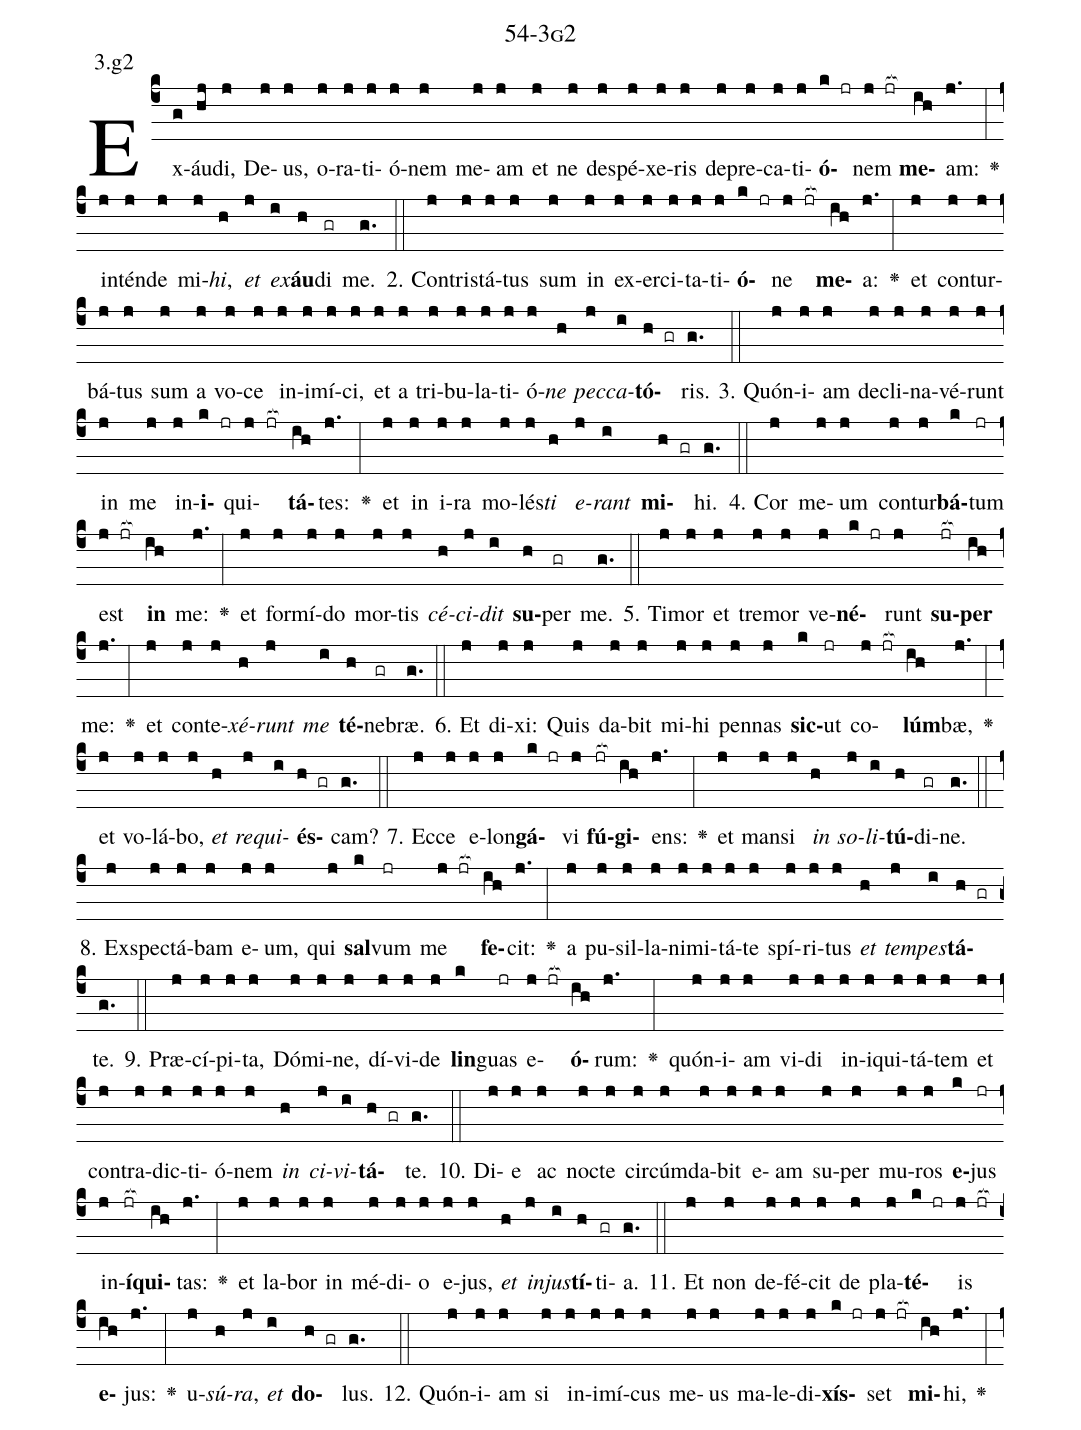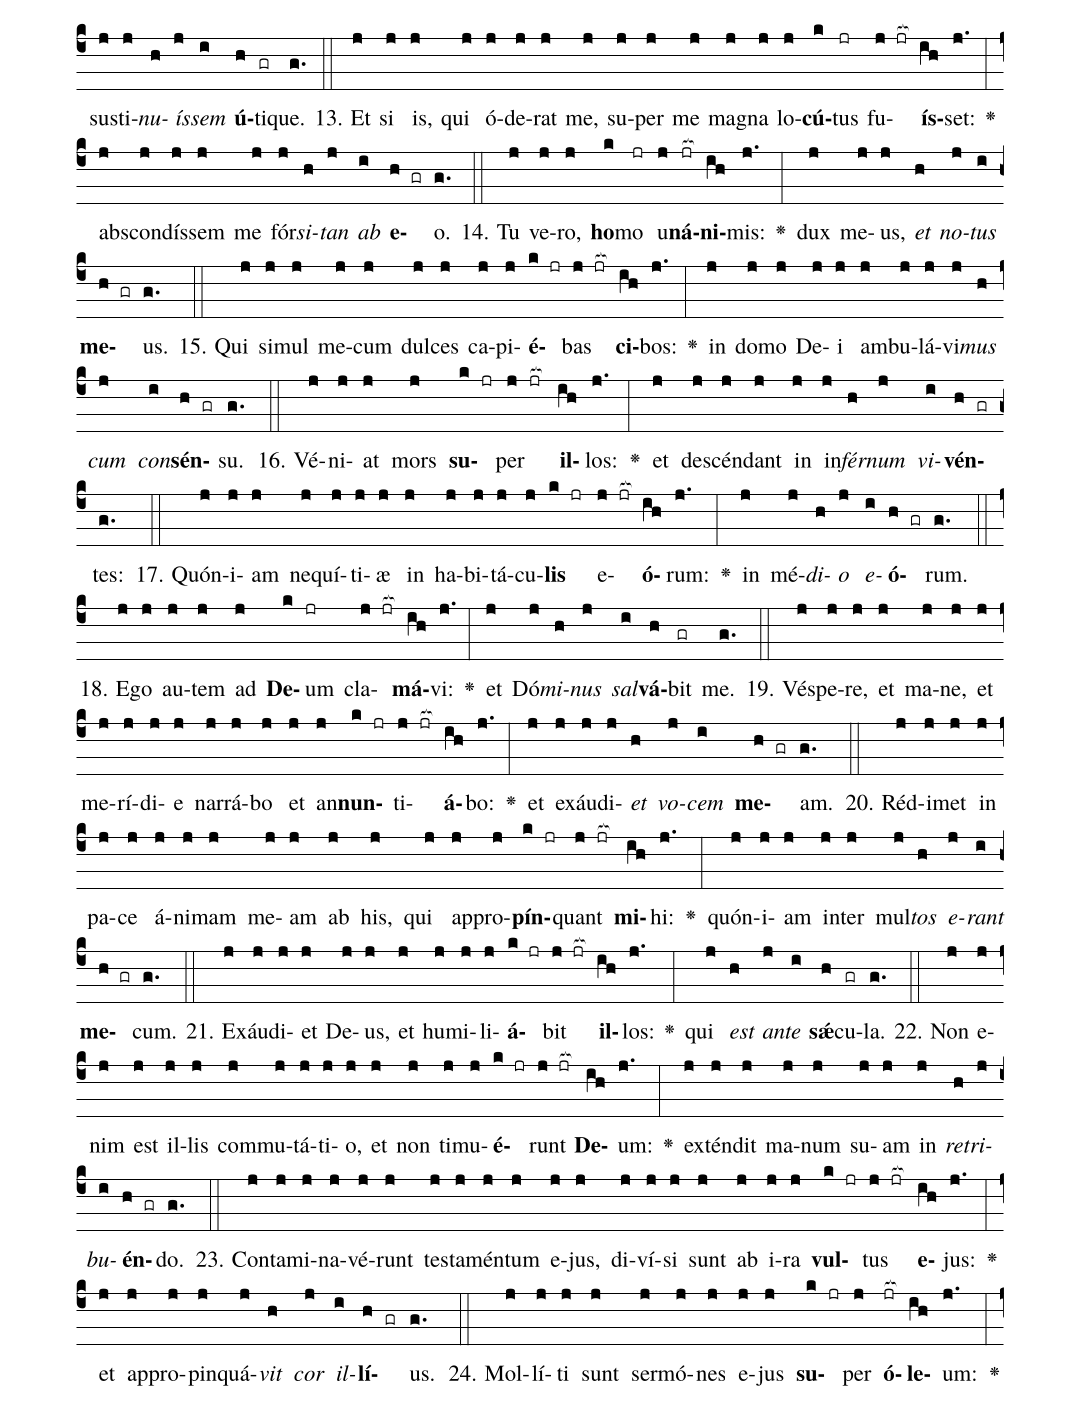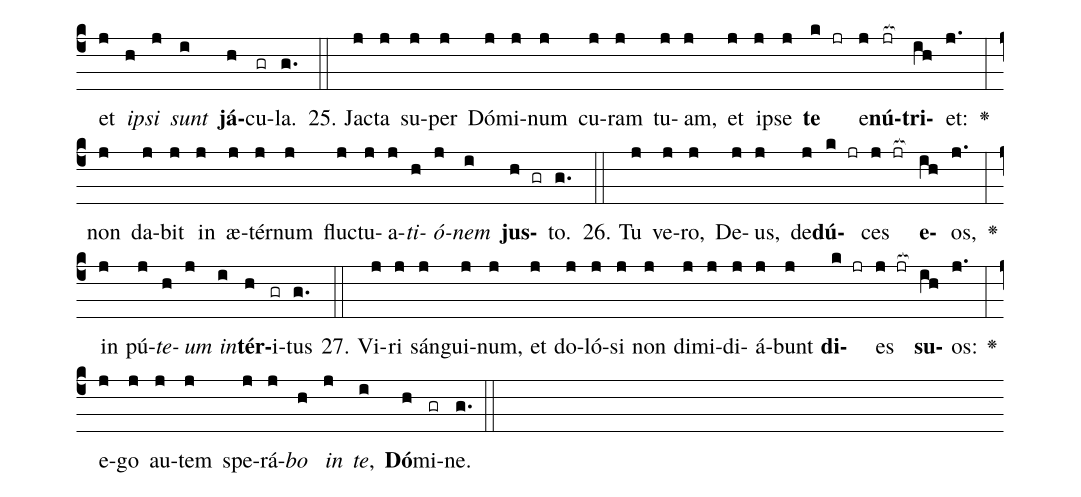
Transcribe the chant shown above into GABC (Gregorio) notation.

name: 54-3g2;
annotation: 3.g2;
%%
(c4)Ex(g)áu(hj)di,(j) De(j)us,(j) o(j)ra(j)ti(j)ó(j)nem(j) me(j)am(j) et(j) ne(j) de(j)spé(j)xe(j)ris(j) de(j)pre(j)ca(j)ti(j)<b>ó</b>(k jr)nem(j jr[ocb:1{]) <b>me</b>(ih[ocb:0}])am:(j.) <v>\greheightstar</v>(:) in(j)tén(j)de(j) mi(j)<i>hi</i>,(h) <i>et</i>(j) <i>ex</i>(i)<b>áu</b>(h)di(gr) me.(g.) (::)
2. Con(j)tris(j)tá(j)tus(j) sum(j) in(j) ex(j)er(j)ci(j)ta(j)ti(j)<b>ó</b>(k jr)ne(j jr[ocb:1{]) <b>me</b>(ih[ocb:0}])a:(j.) <v>\greheightstar</v>(:) et(j) con(j)tur(j)bá(j)tus(j) sum(j) a(j) vo(j)ce(j) in(j)i(j)mí(j)ci,(j) et(j) a(j) tri(j)bu(j)la(j)ti(j)ó(j)<i>ne</i>(h) <i>pec</i>(j)<i>ca</i>(i)<b>tó</b>(h gr)ris.(g.) (::)
3. Quón(j)i(j)am(j) de(j)cli(j)na(j)vé(j)runt(j) in(j) me(j) in(j)<b>i</b>(k jr)qui(j jr[ocb:1{])<b>tá</b>(ih[ocb:0}])tes:(j.) <v>\greheightstar</v>(:) et(j) in(j) i(j)ra(j) mo(j)lés(j)<i>ti</i>(h) <i>e</i>(j)<i>rant</i>(i) <b>mi</b>(h gr)hi.(g.) (::)
4. Cor(j) me(j)um(j) con(j)tur(j)<b>bá</b>(k)tum(jr) est(j jr[ocb:1{]) <b>in</b>(ih[ocb:0}]) me:(j.) <v>\greheightstar</v>(:) et(j) for(j)mí(j)do(j) mor(j)tis(j) <i>cé</i>(h)<i>ci</i>(j)<i>dit</i>(i) <b>su</b>(h)per(gr) me.(g.) (::)
5. Ti(j)mor(j) et(j) tre(j)mor(j) ve(j)<b>né</b>(k jr)runt(j) <b>su</b>(jr[ocb:1{])<b>per</b>(ih[ocb:0}]) me:(j.) <v>\greheightstar</v>(:) et(j) con(j)te(j)<i>xé</i>(h)<i>runt</i>(j) <i>me</i>(i) <b>té</b>(h)ne(gr)bræ.(g.) (::)
6. Et(j) di(j)xi:(j) Quis(j) da(j)bit(j) mi(j)hi(j) pen(j)nas(j) <b>sic</b>(k)ut(jr) co(j jr[ocb:1{])<b>lúm</b>(ih[ocb:0}])bæ,(j.) <v>\greheightstar</v>(:) et(j) vo(j)lá(j)bo,(j) <i>et</i>(h) <i>re</i>(j)<i>qui</i>(i)<b>és</b>(h gr)cam?(g.) (::)
7. Ec(j)ce(j) e(j)lon(j)<b>gá</b>(k jr)vi(j) <b>fú</b>(jr[ocb:1{])<b>gi</b>(ih[ocb:0}])ens:(j.) <v>\greheightstar</v>(:) et(j) man(j)si(j) <i>in</i>(h) <i>so</i>(j)<i>li</i>(i)<b>tú</b>(h)di(gr)ne.(g.) (::)
8. Ex(j)spec(j)tá(j)bam(j) e(j)um,(j) qui(j) <b>sal</b>(k)vum(jr) me(j jr[ocb:1{]) <b>fe</b>(ih[ocb:0}])cit:(j.) <v>\greheightstar</v>(:) a(j) pu(j)sil(j)la(j)ni(j)mi(j)tá(j)te(j) spí(j)ri(j)tus(j) <i>et</i>(h) <i>tem</i>(j)<i>pes</i>(i)<b>tá</b>(h gr)te.(g.) (::)
9. Præ(j)cí(j)pi(j)ta,(j) Dó(j)mi(j)ne,(j) dí(j)vi(j)de(j) <b>lin</b>(k)guas(jr) e(j jr[ocb:1{])<b>ó</b>(ih[ocb:0}])rum:(j.) <v>\greheightstar</v>(:) quón(j)i(j)am(j) vi(j)di(j) in(j)i(j)qui(j)tá(j)tem(j) et(j) con(j)tra(j)dic(j)ti(j)ó(j)nem(j) <i>in</i>(h) <i>ci</i>(j)<i>vi</i>(i)<b>tá</b>(h gr)te.(g.) (::)
10. Di(j)e(j) ac(j) noc(j)te(j) cir(j)cúm(j)da(j)bit(j) e(j)am(j) su(j)per(j) mu(j)ros(j) <b>e</b>(k)jus(jr) in(j)<b>í</b>(jr[ocb:1{])<b>qui</b>(ih[ocb:0}])tas:(j.) <v>\greheightstar</v>(:) et(j) la(j)bor(j) in(j) mé(j)di(j)o(j) e(j)jus,(j) <i>et</i>(h) <i>in</i>(j)<i>jus</i>(i)<b>tí</b>(h)ti(gr)a.(g.) (::)
11. Et(j) non(j) de(j)fé(j)cit(j) de(j) pla(j)<b>té</b>(k jr)is(j jr[ocb:1{]) <b>e</b>(ih[ocb:0}])jus:(j.) <v>\greheightstar</v>(:) u(j)<i>sú</i>(h)<i>ra</i>,(j) <i>et</i>(i) <b>do</b>(h gr)lus.(g.) (::)
12. Quón(j)i(j)am(j) si(j) in(j)i(j)mí(j)cus(j) me(j)us(j) ma(j)le(j)di(j)<b>xís</b>(k jr)set(j jr[ocb:1{]) <b>mi</b>(ih[ocb:0}])hi,(j.) <v>\greheightstar</v>(:) sus(j)ti(j)<i>nu</i>(h)<i>ís</i>(j)<i>sem</i>(i) <b>ú</b>(h)ti(gr)que.(g.) (::)
13. Et(j) si(j) is,(j) qui(j) ó(j)de(j)rat(j) me,(j) su(j)per(j) me(j) ma(j)gna(j) lo(j)<b>cú</b>(k)tus(jr) fu(j jr[ocb:1{])<b>ís</b>(ih[ocb:0}])set:(j.) <v>\greheightstar</v>(:) abs(j)con(j)dís(j)sem(j) me(j) fór(j)<i>si</i>(h)<i>tan</i>(j) <i>ab</i>(i) <b>e</b>(h gr)o.(g.) (::)
14. Tu(j) ve(j)ro,(j) <b>ho</b>(k)mo(jr) u(j)<b>ná</b>(jr[ocb:1{])<b>ni</b>(ih[ocb:0}])mis:(j.) <v>\greheightstar</v>(:) dux(j) me(j)us,(j) <i>et</i>(h) <i>no</i>(j)<i>tus</i>(i) <b>me</b>(h gr)us.(g.) (::)
15. Qui(j) si(j)mul(j) me(j)cum(j) dul(j)ces(j) ca(j)pi(j)<b>é</b>(k jr)bas(j jr[ocb:1{]) <b>ci</b>(ih[ocb:0}])bos:(j.) <v>\greheightstar</v>(:) in(j) do(j)mo(j) De(j)i(j) am(j)bu(j)lá(j)vi(j)<i>mus</i>(h) <i>cum</i>(j) <i>con</i>(i)<b>sén</b>(h gr)su.(g.) (::)
16. Vé(j)ni(j)at(j) mors(j) <b>su</b>(k jr)per(j jr[ocb:1{]) <b>il</b>(ih[ocb:0}])los:(j.) <v>\greheightstar</v>(:) et(j) de(j)scén(j)dant(j) in(j) in(j)<i>fér</i>(h)<i>num</i>(j) <i>vi</i>(i)<b>vén</b>(h gr)tes:(g.) (::)
17. Quón(j)i(j)am(j) ne(j)quí(j)ti(j)æ(j) in(j) ha(j)bi(j)tá(j)cu(j)<b>lis</b>(k jr) e(j jr[ocb:1{])<b>ó</b>(ih[ocb:0}])rum:(j.) <v>\greheightstar</v>(:) in(j) mé(j)<i>di</i>(h)<i>o</i>(j) <i>e</i>(i)<b>ó</b>(h gr)rum.(g.) (::)
18. E(j)go(j) au(j)tem(j) ad(j) <b>De</b>(k)um(jr) cla(j jr[ocb:1{])<b>má</b>(ih[ocb:0}])vi:(j.) <v>\greheightstar</v>(:) et(j) Dó(j)<i>mi</i>(h)<i>nus</i>(j) <i>sal</i>(i)<b>vá</b>(h)bit(gr) me.(g.) (::)
19. Vés(j)pe(j)re,(j) et(j) ma(j)ne,(j) et(j) me(j)rí(j)di(j)e(j) nar(j)rá(j)bo(j) et(j) an(j)<b>nun</b>(k jr)ti(j jr[ocb:1{])<b>á</b>(ih[ocb:0}])bo:(j.) <v>\greheightstar</v>(:) et(j) ex(j)áu(j)di(j)<i>et</i>(h) <i>vo</i>(j)<i>cem</i>(i) <b>me</b>(h gr)am.(g.) (::)
20. Réd(j)i(j)met(j) in(j) pa(j)ce(j) á(j)ni(j)mam(j) me(j)am(j) ab(j) his,(j) qui(j) ap(j)pro(j)<b>pín</b>(k jr)quant(j jr[ocb:1{]) <b>mi</b>(ih[ocb:0}])hi:(j.) <v>\greheightstar</v>(:) quón(j)i(j)am(j) in(j)ter(j) mul(j)<i>tos</i>(h) <i>e</i>(j)<i>rant</i>(i) <b>me</b>(h gr)cum.(g.) (::)
21. Ex(j)áu(j)di(j)et(j) De(j)us,(j) et(j) hu(j)mi(j)li(j)<b>á</b>(k jr)bit(j jr[ocb:1{]) <b>il</b>(ih[ocb:0}])los:(j.) <v>\greheightstar</v>(:) qui(j) <i>est</i>(h) <i>an</i>(j)<i>te</i>(i) <b>sǽ</b>(h)cu(gr)la.(g.) (::)
22. Non(j) e(j)nim(j) est(j) il(j)lis(j) com(j)mu(j)tá(j)ti(j)o,(j) et(j) non(j) ti(j)mu(j)<b>é</b>(k jr)runt(j jr[ocb:1{]) <b>De</b>(ih[ocb:0}])um:(j.) <v>\greheightstar</v>(:) ex(j)tén(j)dit(j) ma(j)num(j) su(j)am(j) in(j) <i>re</i>(h)<i>tri</i>(j)<i>bu</i>(i)<b>én</b>(h gr)do.(g.) (::)
23. Con(j)ta(j)mi(j)na(j)vé(j)runt(j) tes(j)ta(j)mén(j)tum(j) e(j)jus,(j) di(j)ví(j)si(j) sunt(j) ab(j) i(j)ra(j) <b>vul</b>(k jr)tus(j jr[ocb:1{]) <b>e</b>(ih[ocb:0}])jus:(j.) <v>\greheightstar</v>(:) et(j) ap(j)pro(j)pin(j)quá(j)<i>vit</i>(h) <i>cor</i>(j) <i>il</i>(i)<b>lí</b>(h gr)us.(g.) (::)
24. Mol(j)lí(j)ti(j) sunt(j) ser(j)mó(j)nes(j) e(j)jus(j) <b>su</b>(k jr)per(j) <b>ó</b>(jr[ocb:1{])<b>le</b>(ih[ocb:0}])um:(j.) <v>\greheightstar</v>(:) et(j) <i>ip</i>(h)<i>si</i>(j) <i>sunt</i>(i) <b>já</b>(h)cu(gr)la.(g.) (::)
25. Jac(j)ta(j) su(j)per(j) Dó(j)mi(j)num(j) cu(j)ram(j) tu(j)am,(j) et(j) ip(j)se(j) <b>te</b>(k jr) e(j)<b>nú</b>(jr[ocb:1{])<b>tri</b>(ih[ocb:0}])et:(j.) <v>\greheightstar</v>(:) non(j) da(j)bit(j) in(j) æ(j)tér(j)num(j) fluc(j)tu(j)a(j)<i>ti</i>(h)<i>ó</i>(j)<i>nem</i>(i) <b>jus</b>(h gr)to.(g.) (::)
26. Tu(j) ve(j)ro,(j) De(j)us,(j) de(j)<b>dú</b>(k jr)ces(j jr[ocb:1{]) <b>e</b>(ih[ocb:0}])os,(j.) <v>\greheightstar</v>(:) in(j) pú(j)<i>te</i>(h)<i>um</i>(j) <i>in</i>(i)<b>tér</b>(h)i(gr)tus(g.) (::)
27. Vi(j)ri(j) sán(j)gui(j)num,(j) et(j) do(j)ló(j)si(j) non(j) di(j)mi(j)di(j)á(j)bunt(j) <b>di</b>(k jr)es(j jr[ocb:1{]) <b>su</b>(ih[ocb:0}])os:(j.) <v>\greheightstar</v>(:) e(j)go(j) au(j)tem(j) spe(j)rá(j)<i>bo</i>(h) <i>in</i>(j) <i>te</i>,(i) <b>Dó</b>(h)mi(gr)ne.(g.) (::)
